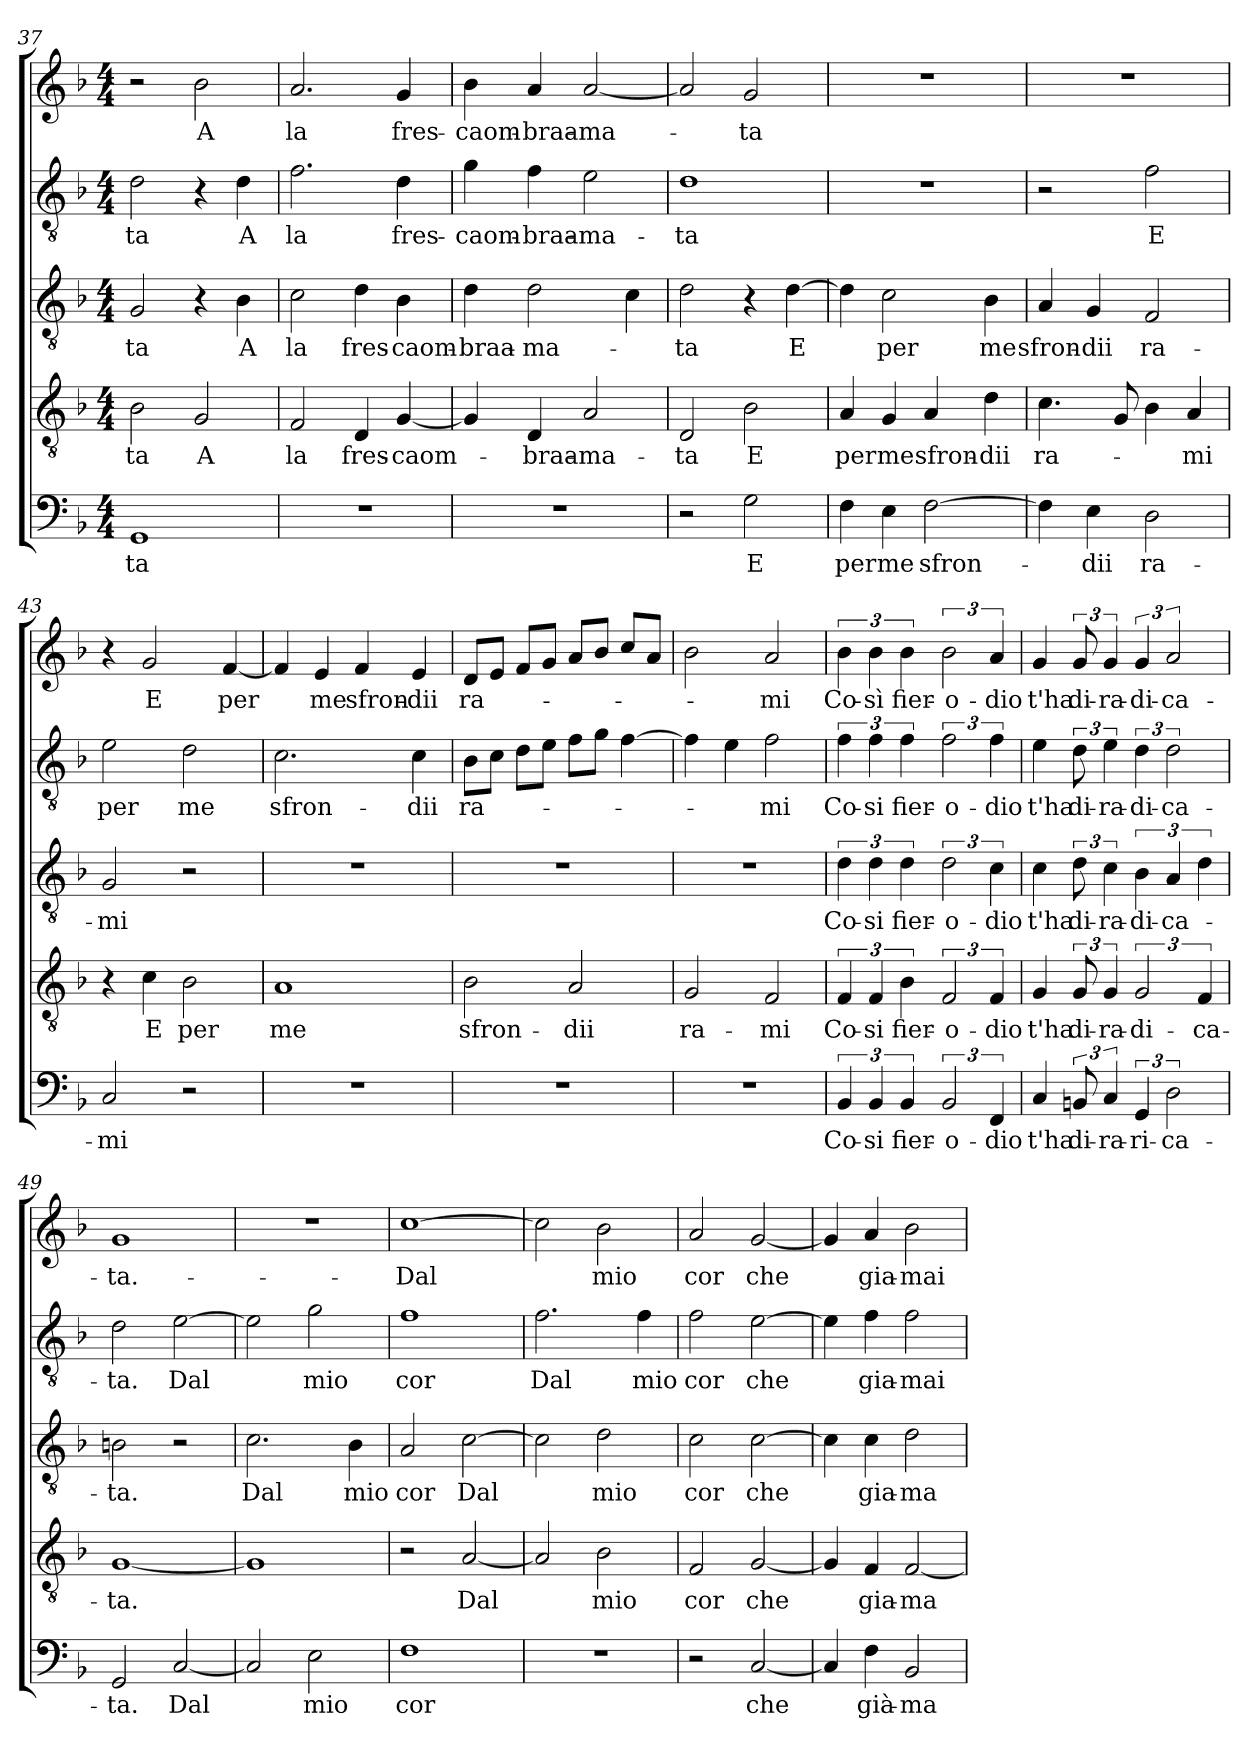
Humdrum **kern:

**kern	**text	**kern	**text	**kern	**text	**kern	**text	**kern	**text
*part5	*part5	*part4	*part4	*part3	*part3	*part2	*part2	*part1	*part1
*staff5	*staff5	*staff4	*staff4	*staff3	*staff3	*staff2	*staff2	*staff1	*staff1
*clefF4	*	*clefGv2	*	*clefGv2	*	*clefGv2	*	*clefG2	*
*k[b-]	*	*k[b-]	*	*k[b-]	*	*k[b-]	*	*k[b-]	*
*M4/4	*	*M4/4	*	*M4/4	*	*M4/4	*	*M4/4	*
=37	=37	=37	=37	=37	=37	=37	=37	=37	=37
1GG/	ta	2B-\	ta	2G/	ta	2d\	ta	2r	.
.	.	2G/	A	4r	.	4r	.	2b-\	A
.	.	.	.	4B-\	A	4d\	A	.	.
=38	=38	=38	=38	=38	=38	=38	=38	=38	=38
1r	.	2F/	la	2c\	la	2.f\	la	2.a/	la
.	.	4D/	fres-	4d\	fres-	.	.	.	.
.	.	[4G/	caom-	4B-\	caom-	4d\	fres-	4g/	fres-
=39	=39	=39	=39	=39	=39	=39	=39	=39	=39
1r	.	4G/]	.	4d\	braa-	4g\	caom-	4b-\	caom-
.	.	4D/	braa-	2d\	ma-	4f\	braa-	4a/	braa-
.	.	2A/	ma-	.	.	2e\	ma-	[2a/	ma-
.	.	.	.	4c\	.	.	.	.	.
=40	=40	=40	=40	=40	=40	=40	=40	=40	=40
2r	.	2D/	ta	2d\	ta	1d\	ta	2a/]	.
2G\	E	2B-\	E	4r	.	.	.	2g/	ta
.	.	.	.	[4d\	E	.	.	.	.
=41	=41	=41	=41	=41	=41	=41	=41	=41	=41
4F\	per	4A/	per	4d\]	.	1r	.	1r	.
4E\	me	4G/	me	2c\	per	.	.	.	.
[2F\	sfron-	4A/	sfron-	.	.	.	.	.	.
.	.	4d\	dii	4B-\	me	.	.	.	.
=42	=42	=42	=42	=42	=42	=42	=42	=42	=42
4F\]	.	4.c\	ra-	4A/	sfron-	2r	.	1r	.
4E\	dii	.	.	4G/	dii	.	.	.	.
.	.	8G/	.	.	.	.	.	.	.
2D\	ra-	4B-\	.	2F/	ra-	2f\	E	.	.
.	.	4A/	mi	.	.	.	.	.	.
=43	=43	=43	=43	=43	=43	=43	=43	=43	=43
2C/	mi	4r	.	2G/	mi	2e\	per	4r	.
.	.	4c\	E	.	.	.	.	2g/	E
2r	.	2B-\	per	2r	.	2d\	me	.	.
.	.	.	.	.	.	.	.	[4f/	per
=44	=44	=44	=44	=44	=44	=44	=44	=44	=44
1r	.	1A/	me	1r	.	2.c\	sfron-	4f/]	.
.	.	.	.	.	.	.	.	4e/	me
.	.	.	.	.	.	.	.	4f/	sfron-
.	.	.	.	.	.	4c\	dii	4e/	dii
=45	=45	=45	=45	=45	=45	=45	=45	=45	=45
1r	.	2B-\	sfron-	1r	.	8B-\L	ra-	8d/L	ra-
.	.	.	.	.	.	8c\J	.	8e/J	.
.	.	.	.	.	.	8d\L	.	8f/L	.
.	.	.	.	.	.	8e\J	.	8g/J	.
.	.	2A/	dii	.	.	8f\L	.	8a/L	.
.	.	.	.	.	.	8g\J	.	8b-/J	.
.	.	.	.	.	.	[4f\	.	8cc/L	.
.	.	.	.	.	.	.	.	8a/J	.
=46	=46	=46	=46	=46	=46	=46	=46	=46	=46
1r	.	2G/	ra-	1r	.	4f\]	.	2b-\	.
.	.	.	.	.	.	4e\	.	.	.
.	.	2F/	mi	.	.	2f\	mi	2a/	mi
=47	=47	=47	=47	=47	=47	=47	=47	=47	=47
6BB-/	Co-	6F/	Co-	6d\	Co-	6f\	Co-	6b-\	Co-
6BB-/	si	6F/	si	6d\	si	6f\	si	6b-\	sì
6BB-/	fier-	6B-\	fier-	6d\	fier-	6f\	fier-	6b-\	fier-
3BB-/	o-	3F/	o-	3d\	o-	3f\	o-	3b-\	o-
6FF/	dio	6F/	dio	6c\	dio	6f\	dio	6a/	dio
=48	=48	=48	=48	=48	=48	=48	=48	=48	=48
4C/	t'ha	4G/	t'ha	4c\	t'ha	4e\	t'ha	4g/	t'ha
12BBn/	di-	12G/	di-	12d\	di-	12d\	di-	12g/	di-
6C/	ra-	6G/	ra-	6c\	ra-	6e\	ra-	6g/	ra-
6GG/	ri-	3G/	di-	6B-\	di-	6d\	di-	6g/	di-
3D\	ca-	.	.	6A/	ca-	3d\	ca-	3a/	ca-
.	.	6F/	ca-	6d\	.	.	.	.	.
=49	=49	=49	=49	=49	=49	=49	=49	=49	=49
2GG/	ta.	[1G/	ta.	2Bn\	ta.	2d\	ta.	1g/	ta.-
[2C/	Dal	.	.	2r	.	[2e\	Dal	.	.
=50	=50	=50	=50	=50	=50	=50	=50	=50	=50
2C/]	.	1G/]	.	2.c\	Dal	2e\]	.	1r	.
2E\	mio	.	.	.	.	2g\	mio	.	.
.	.	.	.	4B-\	mio	.	.	.	.
=51	=51	=51	=51	=51	=51	=51	=51	=51	=51
1F\	cor	2r	.	2A/	cor	1f\	cor	[1cc\	Dal
.	.	[2A/	Dal	[2c\	Dal	.	.	.	.
=52	=52	=52	=52	=52	=52	=52	=52	=52	=52
1r	.	2A/]	.	2c\]	.	2.f\	Dal	2cc\]	.
.	.	2B-\	mio	2d\	mio	.	.	2b-\	mio
.	.	.	.	.	.	4f\	mio	.	.
=53	=53	=53	=53	=53	=53	=53	=53	=53	=53
2r	.	2F/	cor	2c\	cor	2f\	cor	2a/	cor
[2C/	che	[2G/	che	[2c\	che	[2e\	che	[2g/	che
=54	=54	=54	=54	=54	=54	=54	=54	=54	=54
4C/]	.	4G/]	.	4c\]	.	4e\]	.	4g/]	.
4F\	già-	4F/	gia-	4c\	gia-	4f\	gia-	4a/	gia-
2BB-/	ma-	[2F/	ma-	2d\	ma-	2f\	mai	2b-\	mai
=	=	=	=	=	=	=	=	=	=
*-	*-	*-	*-	*-	*-	*-	*-	*-	*-
